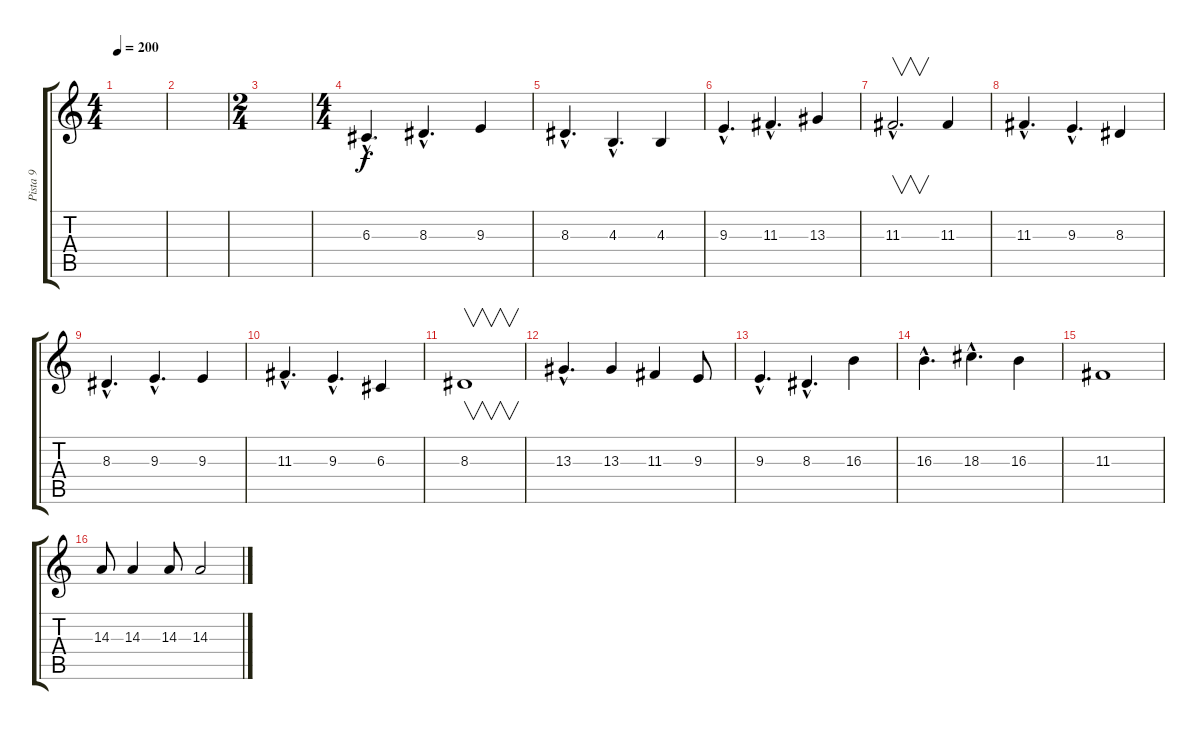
\track ("Pista 9" "Pista 9") {instrument pad4choir}
\staff {score tabs}
\tuning (E4 B3 G3 D3 A2 E2) {hide}
\ts (4 4)
\tempo 200
\clef g2
\ks c
|
|
\ts (2 4)
|
\ts (4 4)
6.3{hac}.4{d} 8.3{hac}.4{d} 9.3.4 |
8.3{hac}.4{d} 4.3{hac}.4{d} 4.3.4 |
9.3{hac}.4{d} 11.3{hac}.4{d} 13.3.4 |
11.3{hac}.2{v d} 11.3.4 |
11.3{hac}.4{d} 9.3{hac}.4{d} 8.3.4 |
8.3{hac}.4{d} 9.3{hac}.4{d} 9.3.4 |
11.3{hac}.4{d} 9.3{hac}.4{d} 6.3.4 |
8.3.1{v} |
13.3{hac}.4{d} 13.3.4 11.3.4 9.3.8 |
9.3{hac}.4{d} 8.3{hac}.4{d} 16.3.4 |
16.3{hac}.4{d} 18.3{hac}.4{d} 16.3.4 |
11.3.1 |
14.3.8 14.3.4 14.3.8 14.3.2
